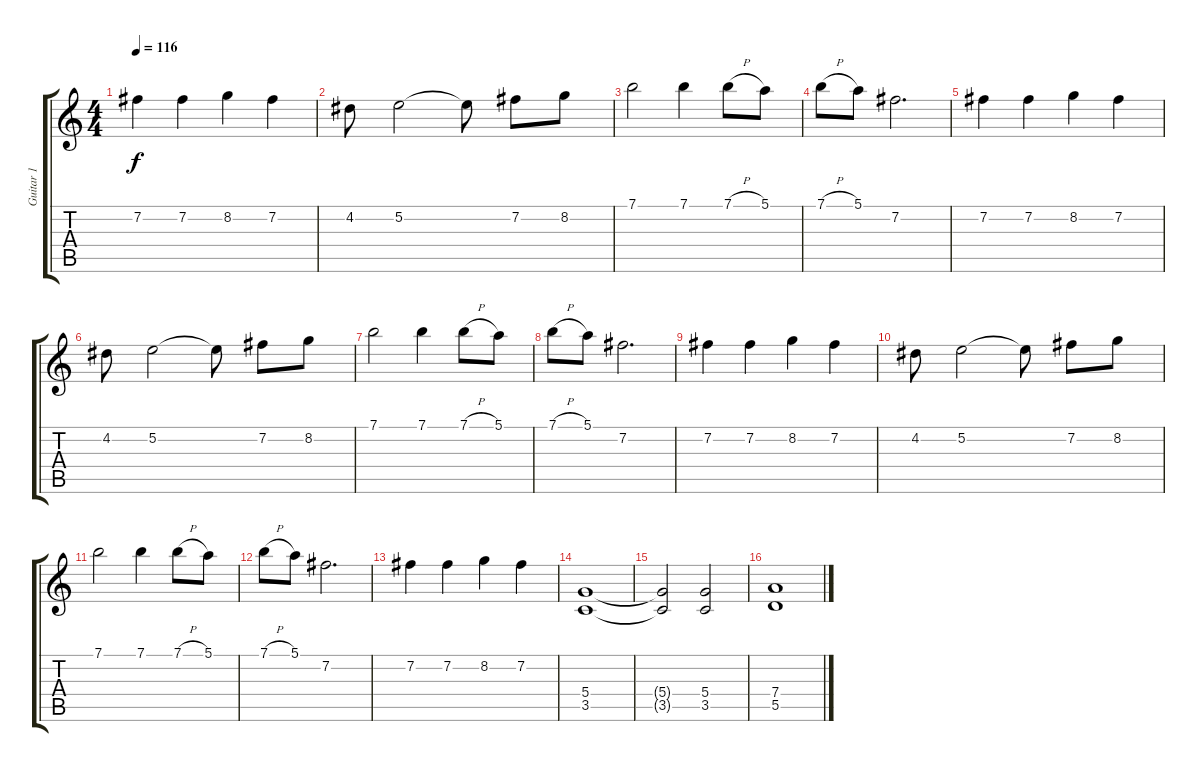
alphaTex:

\track ("Guitar 1" "Guitar 1") {instrument acousticguitarsteel}
\staff {score tabs}
\tuning (E4 B3 G3 D3 A2 E2) {hide}
\ts (4 4)
\tempo 116
\clef g2
\ks c
7.2.4{dy f} 7.2.4 8.2.4 7.2.4 |
4.2.8{volume 16 instrument overdrivenguitar} 5.2.2 5.2{t}.8 7.2.8 8.2.8 |
7.1.2 7.1.4 7.1{h}.8 5.1.8 |
7.1{h}.8 5.1.8 7.2.2{d} |
7.2.4 7.2.4 8.2.4 7.2.4 |
4.2.8{volume 16 instrument overdrivenguitar} 5.2.2 5.2{t}.8 7.2.8 8.2.8 |
7.1.2 7.1.4 7.1{h}.8 5.1.8 |
7.1{h}.8 5.1.8 7.2.2{d} |
7.2.4 7.2.4 8.2.4 7.2.4 |
4.2.8{volume 16 instrument overdrivenguitar} 5.2.2 5.2{t}.8 7.2.8 8.2.8 |
7.1.2 7.1.4 7.1{h}.8 5.1.8 |
7.1{h}.8 5.1.8 7.2.2{d} |
7.2.4 7.2.4 8.2.4 7.2.4 |
(5.4 3.5).1{volume 13 balance 16 instrument distortionguitar} |
(5.4{t} 3.5{t}).2 (5.4 3.5).2 |
(7.4 5.5).1
